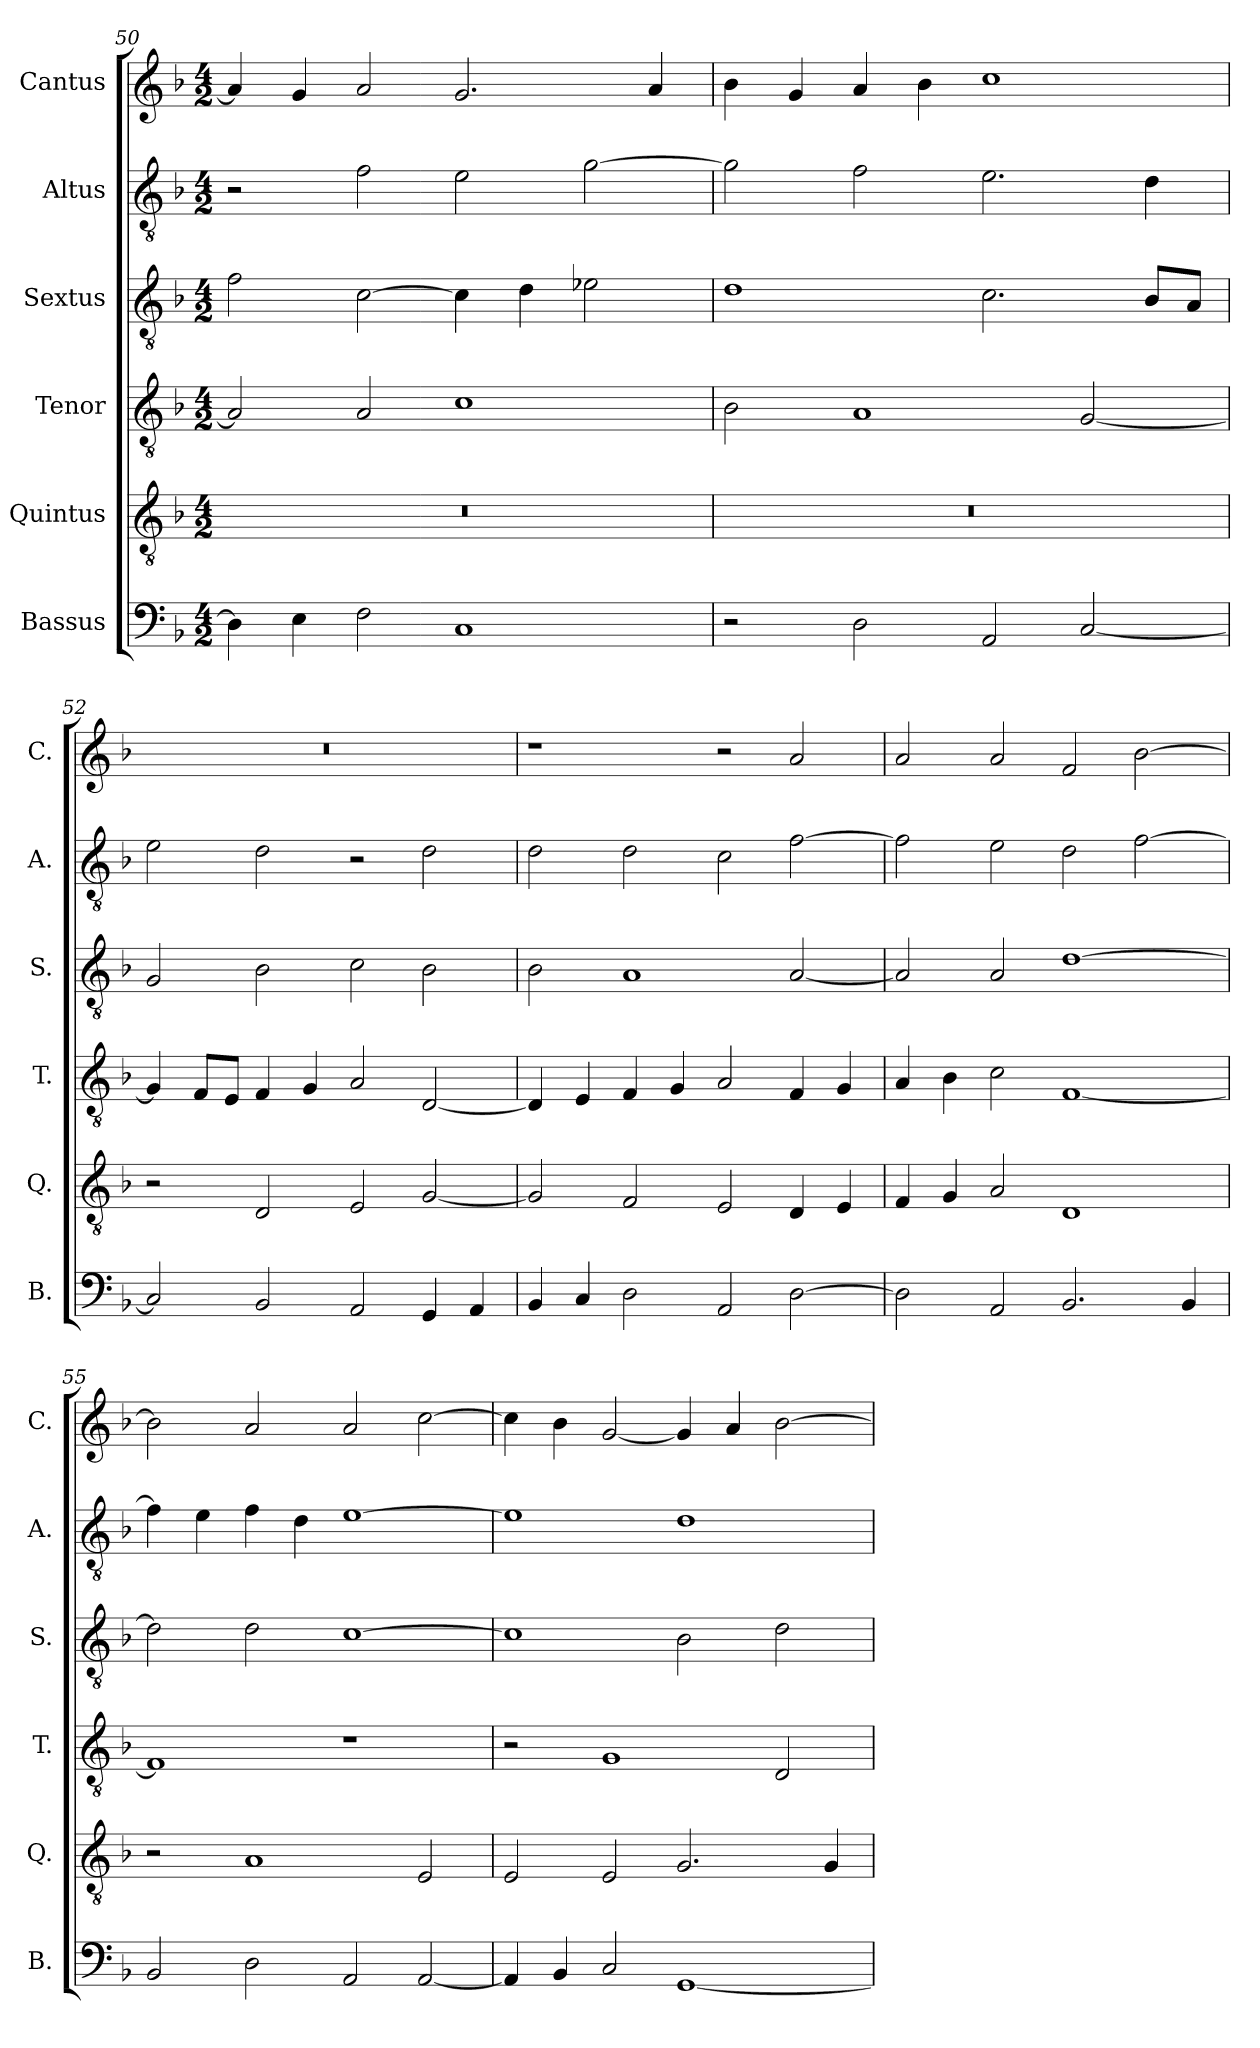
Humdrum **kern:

**kern	**kern	**kern	**kern	**kern	**kern
*part6	*part5	*part4	*part3	*part2	*part1
*staff6	*staff5	*staff4	*staff3	*staff2	*staff1
*I"Bassus	*I"Quintus	*I"Tenor	*I"Sextus	*I"Altus	*I"Cantus
*I'B.	*I'Q.	*I'T.	*I'S.	*I'A.	*I'C.
*clefF4	*clefGv2	*clefGv2	*clefGv2	*clefGv2	*clefG2
*k[b-]	*k[b-]	*k[b-]	*k[b-]	*k[b-]	*k[b-]
*F:	*F:	*F:	*F:	*F:	*F:
*M4/2	*M4/2	*M4/2	*M4/2	*M4/2	*M4/2
=50	=50	=50	=50	=50	=50
4D\]	0r	2A/]	2f\	2r	4a/]
4E\	.	.	.	.	4g/
2F\	.	2A/	[2c\	2f\	2a/
1C	.	1c	4c\]	2e\	2.g/
.	.	.	4d\	.	.
.	.	.	2e-X\	[2g\	.
.	.	.	.	.	4a/
=51	=51	=51	=51	=51	=51
2r	0r	2B-\	1d	2g\]	4b-\
.	.	.	.	.	4g/
2D\	.	1A	.	2f\	4a/
.	.	.	.	.	4b-\
2AA/	.	.	2.c\	2.e\	1cc
[2C/	.	[2G/	.	.	.
.	.	.	8B-/L	4d\	.
.	.	.	8A/J	.	.
=52	=52	=52	=52	=52	=52
2C/]	2r	4G/]	2G/	2e\	0r
.	.	8F/L	.	.	.
.	.	8E/J	.	.	.
2BB-/	2D/	4F/	2B-\	2d\	.
.	.	4G/	.	.	.
2AA/	2E/	2A/	2c\	2r	.
4GG/	[2G/	[2D/	2B-\	2d\	.
4AA/	.	.	.	.	.
!!LO:PB:g=z
=53	=53	=53	=53	=53	=53
4BB-/	2G/]	4D/]	2B-\	2d\	1r
4C/	.	4E/	.	.	.
2D\	2F/	4F/	1A	2d\	.
.	.	4G/	.	.	.
2AA/	2E/	2A/	.	2c\	2r
[2D\	4D/	4F/	[2A/	[2f\	2a/
.	4E/	4G/	.	.	.
=54	=54	=54	=54	=54	=54
2D\]	4F/	4A/	2A/]	2f\]	2a/
.	4G/	4B-\	.	.	.
2AA/	2A/	2c\	2A/	2e\	2a/
2.BB-/	1D	[1F	[1d	2d\	2f/
.	.	.	.	[2f\	[2b-\
4BB-/	.	.	.	.	.
=55	=55	=55	=55	=55	=55
2BB-/	2r	1F]	2d\]	4f\]	2b-\]
.	.	.	.	4e\	.
2D\	1A	.	2d\	4f\	2a/
.	.	.	.	4d\	.
2AA/	.	1r	[1c	[1e	2a/
[2AA/	2E/	.	.	.	[2cc\
=56	=56	=56	=56	=56	=56
4AA/]	2E/	2r	1c]	1e]	4cc\]
4BB-/	.	.	.	.	4b-\
2C/	2E/	1G	.	.	[2g/
[1GG	2.G/	.	2B-\	1d	4g/]
.	.	.	.	.	4a/
.	.	2D/	2d\	.	[2b-\
.	4G/	.	.	.	.
=	=	=	=	=	=
*-	*-	*-	*-	*-	*-
